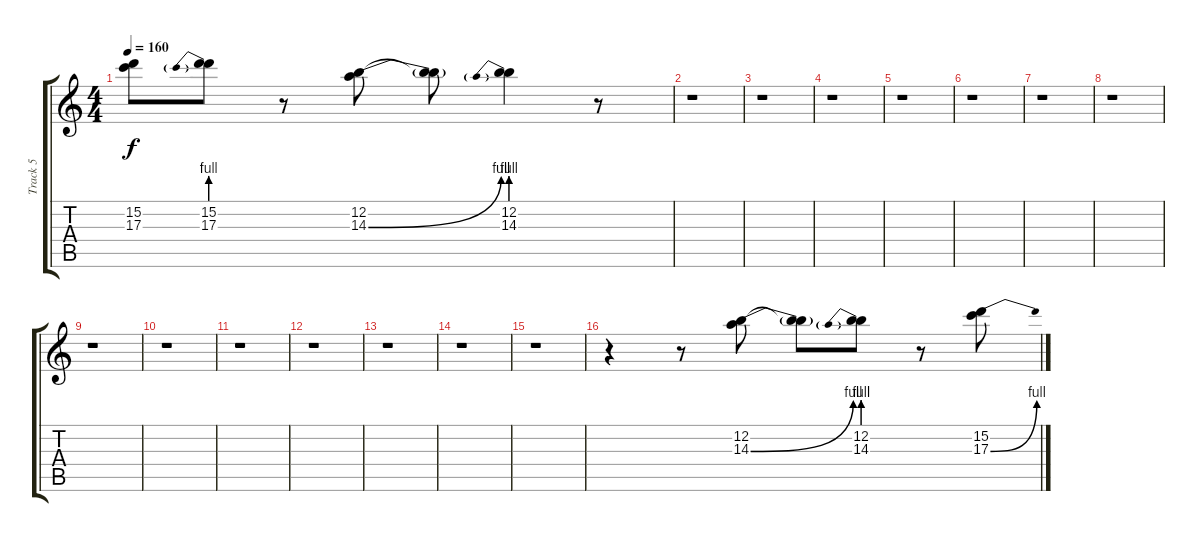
\track ("Track 5" "Track 5") {instrument distortionguitar}
\staff {score tabs}
\tuning (E4 B3 G3 D3 A2 E2) {hide}
\ts (4 4)
\tempo 160
\clef g2
\ks c
(15.2{t} 17.3{t}).8{dy f} (15.2 17.3{be (prebend 0 4 60 4)}).8 r.8 (12.2 14.3{be (bend 0 0 60 4)}).8 (12.2{t} 14.3{t}).8 (12.2 14.3{be (prebend 0 4 60 4)}).4 r.8 |
r.1 |
r.1 |
r.1 |
r.1 |
r.1 |
r.1 |
r.1 |
r.1 |
r.1 |
r.1 |
r.1 |
r.1 |
r.1 |
r.1 |
r.4 r.8 (12.2 14.3{be (bend 0 0 60 4)}).8 (12.2{t} 14.3{t}).8 (12.2 14.3{be (prebend 0 4 60 4)}).8 r.8 (15.2 17.3{be (bend 0 0 60 4)}).8
